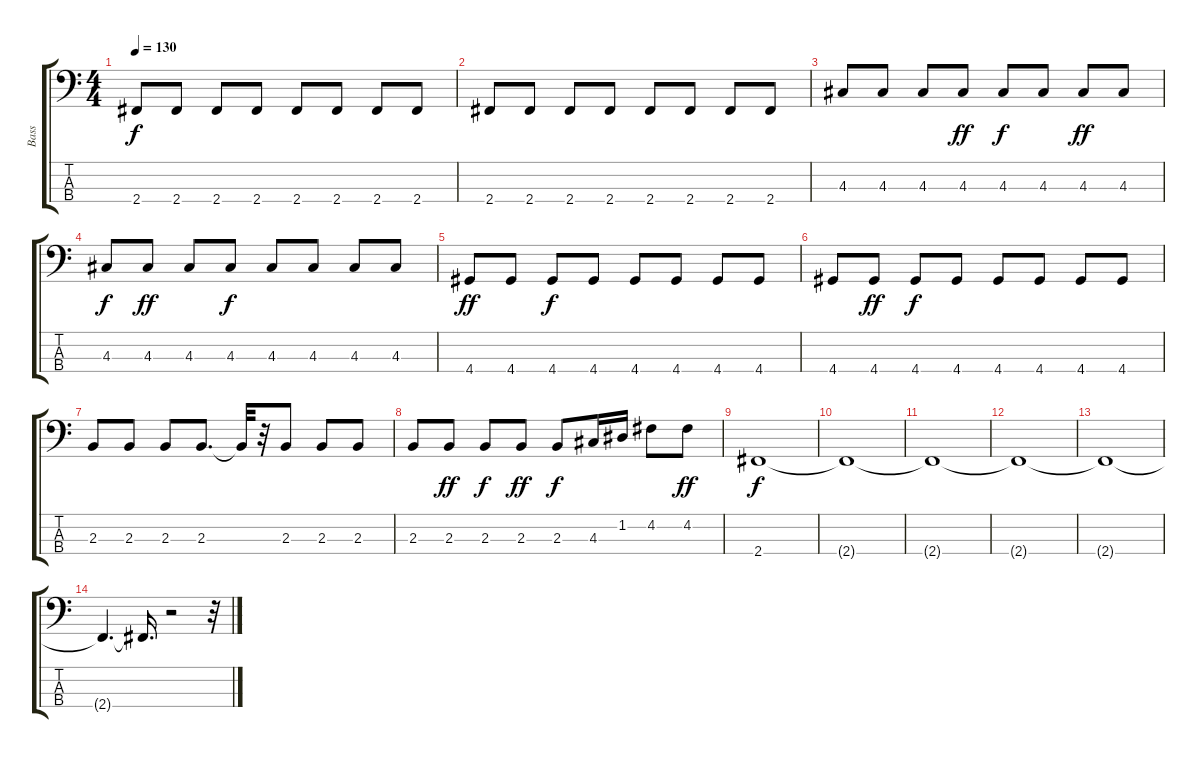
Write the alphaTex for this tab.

\track ("Bass" "Bass") {instrument electricbassfinger}
\staff {score tabs}
\tuning (G2 D2 A1 E1) {hide}
\ts (4 4)
\tempo 130
\clef f4
\ks c
2.4.8{dy f} 2.4.8 2.4.8 2.4.8 2.4.8 2.4.8 2.4.8 2.4.8 |
2.4.8 2.4.8 2.4.8 2.4.8 2.4.8 2.4.8 2.4.8 2.4.8 |
4.3.8 4.3.8 4.3.8 4.3.8{dy ff} 4.3.8{dy f} 4.3.8 4.3.8{dy ff} 4.3.8 |
4.3.8{dy f} 4.3.8{dy ff} 4.3.8 4.3.8{dy f} 4.3.8 4.3.8 4.3.8 4.3.8 |
4.4.8{dy ff} 4.4.8 4.4.8{dy f} 4.4.8 4.4.8 4.4.8 4.4.8 4.4.8 |
4.4.8 4.4.8{dy ff} 4.4.8{dy f} 4.4.8 4.4.8 4.4.8 4.4.8 4.4.8 |
2.3.8 2.3.8 2.3.8 2.3.8{d} 2.3{t}.32 r.32 2.3.8 2.3.8 2.3.8 |
2.3.8 2.3.8{dy ff} 2.3.8{dy f} 2.3.8{dy ff} 2.3.8{dy f} 4.3.16 1.2.16 4.2.8 4.2.8{dy ff} |
2.4.1{dy f} |
2.4{t}.1 |
2.4{t}.1 |
2.4{t}.1 |
2.4{t}.1 |
2.4{t}.4{d} 2.4{t}.16{d} r.2 r.32
